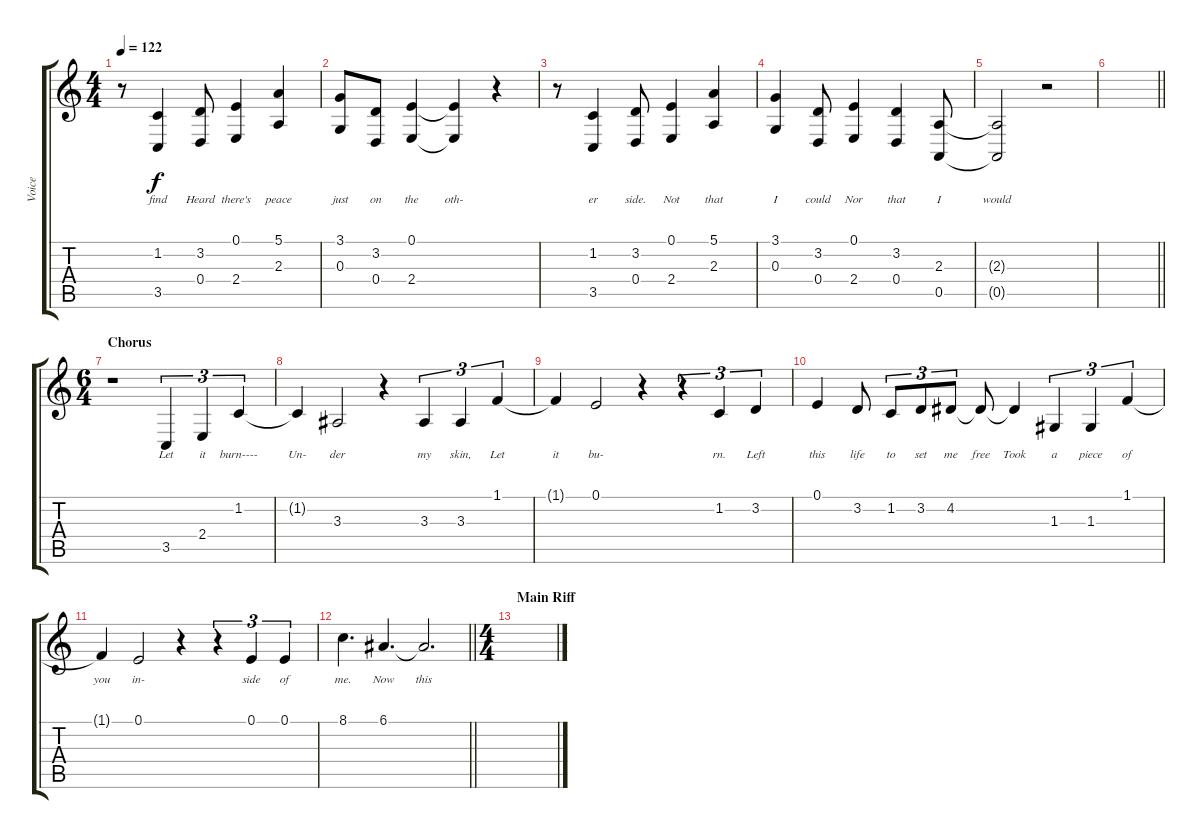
\track ("Voice" "Voice") {instrument bassoon}
\staff {score tabs}
\tuning (E4 B3 G3 D3 A2 E2) {hide}
\ts (4 4)
\tempo 122
\clef g2
\ks c
r.8{dy f} (1.2 3.5).4{lyrics (0 "find") lyrics (1 "") lyrics (2 "") lyrics (3 "") lyrics (4 "")} (3.2 0.4).8{lyrics (0 "Heard") lyrics (1 "") lyrics (2 "") lyrics (3 "") lyrics (4 "")} (0.1 2.4).4{lyrics (0 "there's") lyrics (1 "") lyrics (2 "") lyrics (3 "") lyrics (4 "")} (5.1 2.3).4{lyrics (0 "peace") lyrics (1 "") lyrics (2 "") lyrics (3 "") lyrics (4 "")} |
(3.1 0.3).8{lyrics (0 "just") lyrics (1 "") lyrics (2 "") lyrics (3 "") lyrics (4 "")} (3.2 0.4).8{lyrics (0 "on") lyrics (1 "") lyrics (2 "") lyrics (3 "") lyrics (4 "")} (0.1 2.4).4{lyrics (0 "the") lyrics (1 "") lyrics (2 "") lyrics (3 "") lyrics (4 "")} (0.1{t} 2.4{t}).4{lyrics (0 "oth-") lyrics (1 "") lyrics (2 "") lyrics (3 "") lyrics (4 "")} r.4 |
r.8 (1.2 3.5).4{lyrics (0 "er") lyrics (1 "") lyrics (2 "") lyrics (3 "") lyrics (4 "")} (3.2 0.4).8{lyrics (0 "side.") lyrics (1 "") lyrics (2 "") lyrics (3 "") lyrics (4 "")} (0.1 2.4).4{lyrics (0 "Not") lyrics (1 "") lyrics (2 "") lyrics (3 "") lyrics (4 "")} (5.1 2.3).4{lyrics (0 "that") lyrics (1 "") lyrics (2 "") lyrics (3 "") lyrics (4 "")} |
(3.1 0.3).4{lyrics (0 "I") lyrics (1 "") lyrics (2 "") lyrics (3 "") lyrics (4 "")} (3.2 0.4).8{lyrics (0 "could") lyrics (1 "") lyrics (2 "") lyrics (3 "") lyrics (4 "")} (0.1 2.4).4{lyrics (0 "Nor") lyrics (1 "") lyrics (2 "") lyrics (3 "") lyrics (4 "")} (3.2 0.4).4{lyrics (0 "that") lyrics (1 "") lyrics (2 "") lyrics (3 "") lyrics (4 "")} (2.3 0.5).8{lyrics (0 "I") lyrics (1 "") lyrics (2 "") lyrics (3 "") lyrics (4 "")} |
(2.3{t} 0.5{t}).2{lyrics (0 "would") lyrics (1 "") lyrics (2 "") lyrics (3 "") lyrics (4 "")} r.2 |
\barLineRight lightlight
|
\ts (6 4)
\section ("" "Chorus")
r.1 3.5.4{tu (3 2) lyrics (0 "Let") lyrics (1 "") lyrics (2 "") lyrics (3 "") lyrics (4 "")} 2.4.4{tu (3 2) lyrics (0 "it") lyrics (1 "") lyrics (2 "") lyrics (3 "") lyrics (4 "")} 1.2.4{tu (3 2) lyrics (0 "burn----") lyrics (1 "") lyrics (2 "") lyrics (3 "") lyrics (4 "")} |
1.2{t}.4{lyrics (0 "Un-") lyrics (1 "") lyrics (2 "") lyrics (3 "") lyrics (4 "")} 3.3.2{lyrics (0 "der") lyrics (1 "") lyrics (2 "") lyrics (3 "") lyrics (4 "")} r.4 3.3.4{tu (3 2) lyrics (0 "my") lyrics (1 "") lyrics (2 "") lyrics (3 "") lyrics (4 "")} 3.3.4{tu (3 2) lyrics (0 "skin,") lyrics (1 "") lyrics (2 "") lyrics (3 "") lyrics (4 "")} 1.1.4{tu (3 2) lyrics (0 "Let") lyrics (1 "") lyrics (2 "") lyrics (3 "") lyrics (4 "")} |
1.1{t}.4{lyrics (0 "it") lyrics (1 "") lyrics (2 "") lyrics (3 "") lyrics (4 "")} 0.1.2{lyrics (0 "bu-") lyrics (1 "") lyrics (2 "") lyrics (3 "") lyrics (4 "")} r.4 r.4{tu (3 2)} 1.2.4{tu (3 2) lyrics (0 "rn.") lyrics (1 "") lyrics (2 "") lyrics (3 "") lyrics (4 "")} 3.2.4{tu (3 2) lyrics (0 "Left") lyrics (1 "") lyrics (2 "") lyrics (3 "") lyrics (4 "")} |
0.1.4{lyrics (0 "this") lyrics (1 "") lyrics (2 "") lyrics (3 "") lyrics (4 "")} 3.2.8{lyrics (0 "life") lyrics (1 "") lyrics (2 "") lyrics (3 "") lyrics (4 "")} 1.2.8{tu (3 2) lyrics (0 "to") lyrics (1 "") lyrics (2 "") lyrics (3 "") lyrics (4 "")} 3.2.8{tu (3 2) lyrics (0 "set") lyrics (1 "") lyrics (2 "") lyrics (3 "") lyrics (4 "")} 4.2.8{tu (3 2) lyrics (0 "me") lyrics (1 "") lyrics (2 "") lyrics (3 "") lyrics (4 "")} 4.2{t}.8{lyrics (0 "free") lyrics (1 "") lyrics (2 "") lyrics (3 "") lyrics (4 "")} 4.2{t}.4{lyrics (0 "Took") lyrics (1 "") lyrics (2 "") lyrics (3 "") lyrics (4 "")} 1.3.4{tu (3 2) lyrics (0 "a") lyrics (1 "") lyrics (2 "") lyrics (3 "") lyrics (4 "")} 1.3.4{tu (3 2) lyrics (0 "piece") lyrics (1 "") lyrics (2 "") lyrics (3 "") lyrics (4 "")} 1.1.4{tu (3 2) lyrics (0 "of") lyrics (1 "") lyrics (2 "") lyrics (3 "") lyrics (4 "")} |
1.1{t}.4{lyrics (0 "you") lyrics (1 "") lyrics (2 "") lyrics (3 "") lyrics (4 "")} 0.1.2{lyrics (0 "in-") lyrics (1 "") lyrics (2 "") lyrics (3 "") lyrics (4 "")} r.4 r.4{tu (3 2)} 0.1.4{tu (3 2) lyrics (0 "side") lyrics (1 "") lyrics (2 "") lyrics (3 "") lyrics (4 "")} 0.1.4{tu (3 2) lyrics (0 "of") lyrics (1 "") lyrics (2 "") lyrics (3 "") lyrics (4 "")} |
\barLineRight lightlight
8.1.4{d lyrics (0 "me.") lyrics (1 "") lyrics (2 "") lyrics (3 "") lyrics (4 "")} 6.1.4{d lyrics (0 "Now") lyrics (1 "") lyrics (2 "") lyrics (3 "") lyrics (4 "")} 6.1{t}.2{d lyrics (0 "this") lyrics (1 "") lyrics (2 "") lyrics (3 "") lyrics (4 "")} |
\ts (4 4)
\section ("" "Main Riff")
